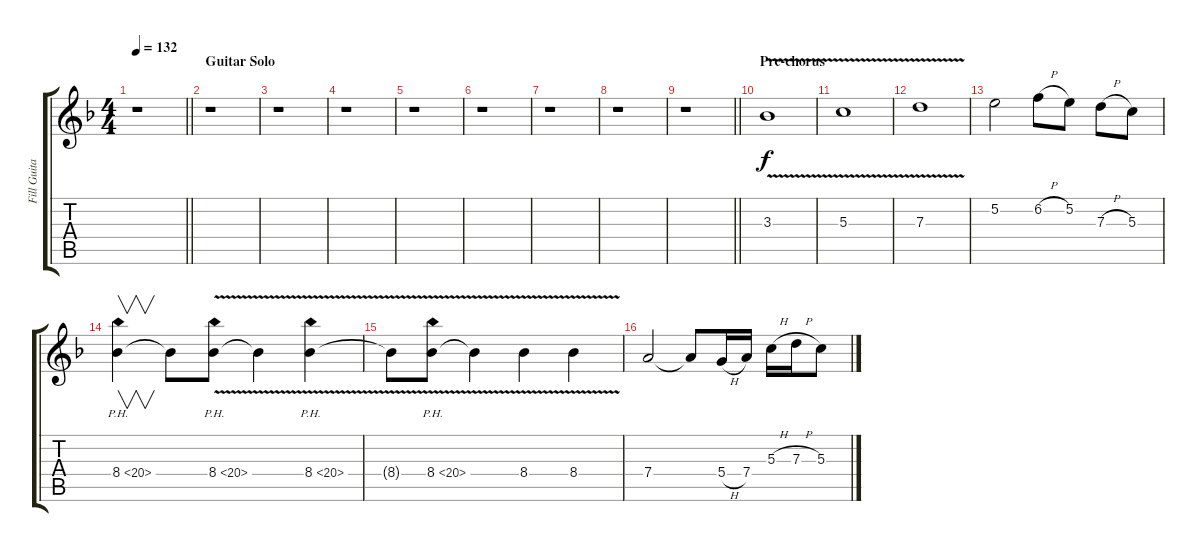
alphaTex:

\track ("Fill Guitar" "Fill Guita") {instrument distortionguitar}
\staff {score tabs}
\tuning (E4 B3 G3 D3 A2 E2) {hide}
\ts (4 4)
\tempo 132
\clef g2
\barLineRight lightlight
\ks f
r.1{dy p} |
\section ("" "Guitar Solo")
r.1 |
r.1 |
r.1 |
r.1 |
r.1 |
r.1 |
r.1 |
\barLineRight lightlight
r.1 |
\section ("" "Pre-chorus")
3.3{v}.1{dy f} |
5.3{v}.1 |
7.3{v}.1 |
5.2.2 6.2{h}.8 5.2.8 7.3{h}.8 5.3.8 |
8.4{ph 12}.4{v} 8.4{t}.8 8.4{ph 12 v}.8 8.4{t}.4 8.4{ph 12 v}.4 |
8.4{t}.8 8.4{ph 12 v}.8 8.4{t}.4 8.4{v}.4 8.4{v}.4 |
7.4.2 7.4{t}.8 5.4{h}.16 7.4.16 5.3{h}.16 7.3{h}.16 5.3.8
